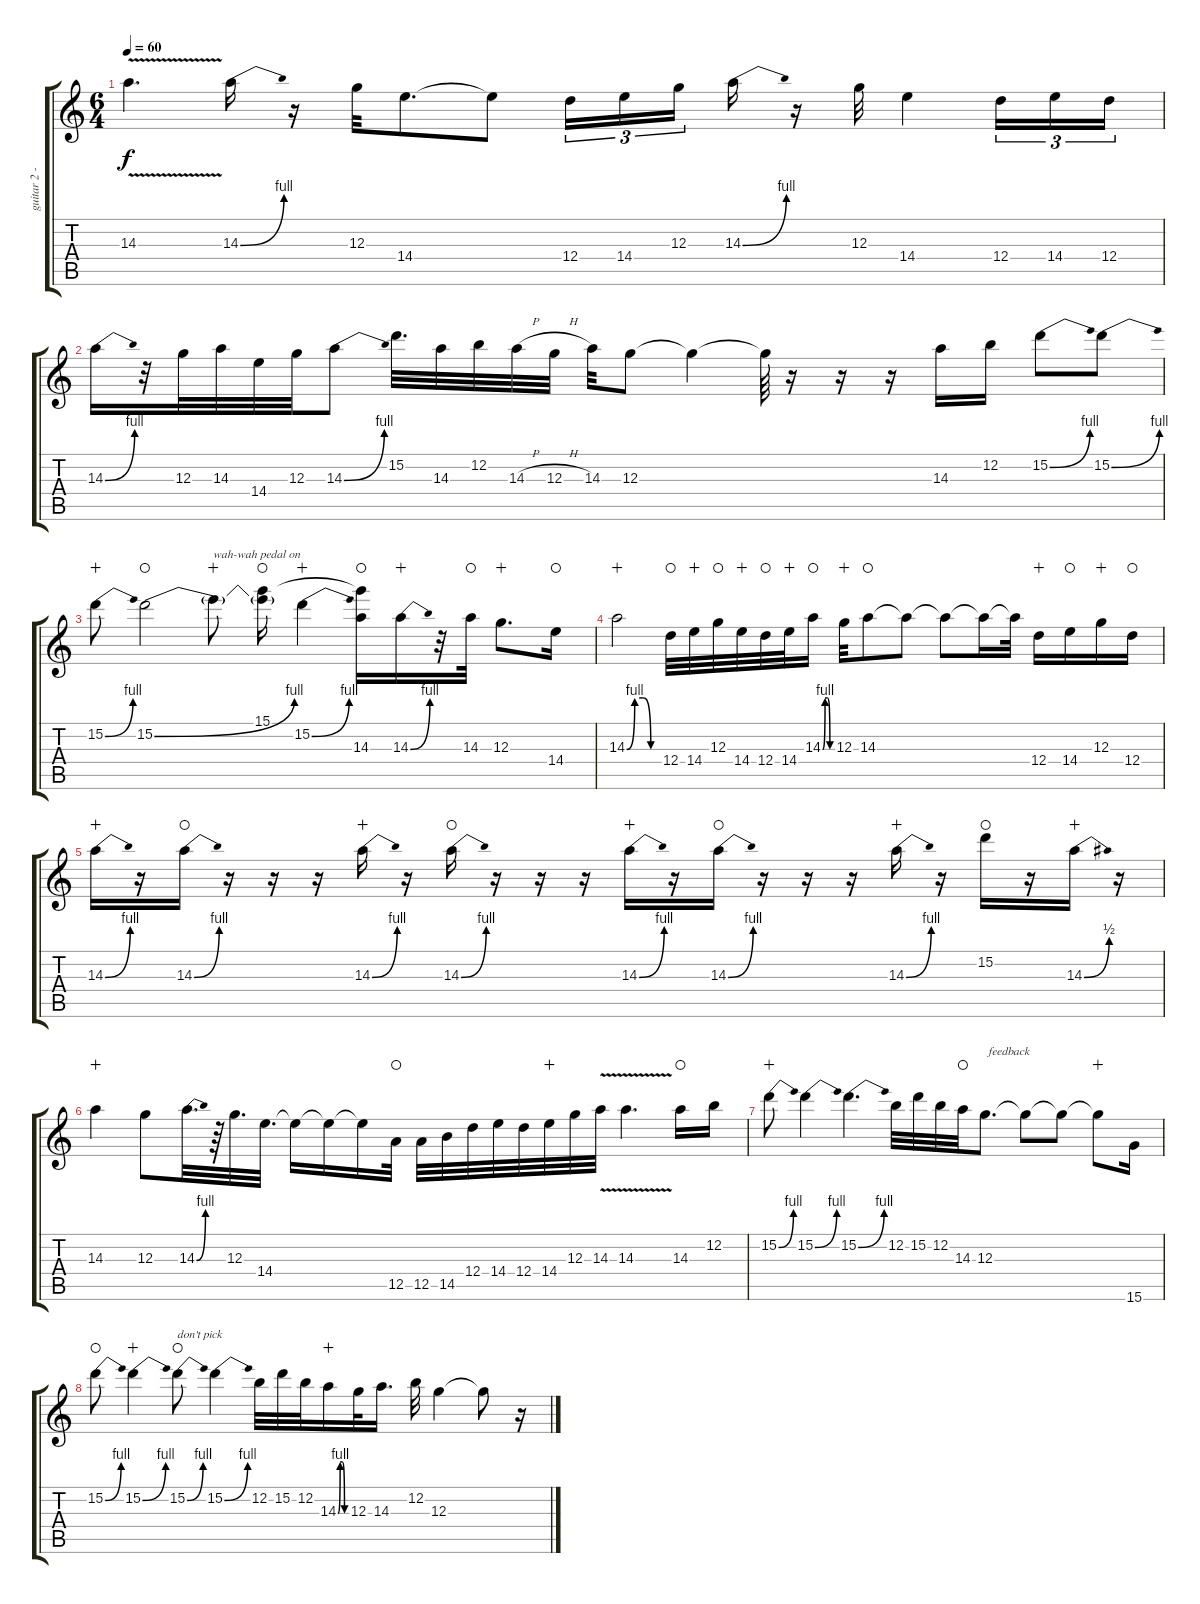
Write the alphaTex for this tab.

\track ("guitar 2 - distortion" "guitar 2 -") {instrument distortionguitar}
\staff {score tabs}
\tuning (E4 B3 G3 D3 A2 E2) {hide}
\ts (6 4)
\tempo 60
\clef g2
\ks c
14.3{v}.4{d dy f} 14.3{be (bend 0 0 60 4)}.16 r.16 12.3.32 14.4.8{d} 14.4{t}.8 12.4.16{tu (3 2)} 14.4.16{tu (3 2)} 12.3.16{tu (3 2) beam splitsecondary} 14.3{be (bend 0 0 60 4)}.16 r.16 12.3.32 14.4.4 12.4.16{tu (3 2)} 14.4.16{tu (3 2)} 12.4.16{tu (3 2)} |
14.3{be (bend 0 0 60 4)}.16 r.32 12.3.32 14.3.32 14.4.32 12.3.32 14.3{be (bend 0 0 60 4)}.8 15.2.32{d} 14.3.32 12.2.32 14.3{h}.32 12.3{h}.32 14.3.32 12.3.8 12.3{t}.4 12.3{t}.64 r.16 r.16 r.16 14.3.16 12.2.16 15.2{be (bend 0 0 60 4)}.8 15.2{be (bend 0 0 60 4)}.8 |
15.2{be (bend 0 0 60 4)}.8{wahc} 15.2{be (bend 0 0 60 4)}.2{waho} 15.2{t}.8{txt "wah-wah pedal on" wahc} (15.1 15.2{t}).16{waho} 15.2{be (bend 0 0 60 4)}.4{wahc} (15.1{t} 14.3).16{waho} 14.3{be (bend 0 0 60 4)}.16{wahc} r.32 14.3.32{waho} 12.3.8{d wahc} 14.4.16{waho} |
14.3{be (custom 0 0 15 4 30 4 45 0 60 0)}.2{wahc} 12.4.32{waho} 14.4.32{wahc} 12.3.32{waho} 14.4.32{wahc} 12.4.32{waho} 14.4.32{wahc} 14.3{be (custom 0 0 15 4 30 4 45 0 60 0)}.16{waho} 12.3.32{wahc} 14.3.8{waho} 14.3{t}.8 14.3{t}.8 14.3{t}.16 14.3{t}.32 12.4.16{wahc} 14.4.16{waho} 12.3.16{wahc} 12.4.16{waho} |
14.3{be (bend 0 0 60 4)}.16{wahc} r.16 14.3{be (bend 0 0 60 4)}.16{waho} r.16 r.16 r.16 14.3{be (bend 0 0 60 4)}.16{wahc} r.16 14.3{be (bend 0 0 60 4)}.16{waho} r.16 r.16 r.16 14.3{be (bend 0 0 60 4)}.16{wahc} r.16 14.3{be (bend 0 0 60 4)}.16{waho} r.16 r.16 r.16 14.3{be (bend 0 0 60 4)}.16{wahc} r.16 15.2.16{waho} r.16 14.3{be (bend 0 0 60 2)}.16{wahc} r.16 |
14.3.4{wahc} 12.3.8 14.3{be (bend 0 0 60 4)}.32{d} r.64 12.3.32{d} 14.4.32{d} 14.4{t}.16 14.4{t}.16 14.4{t}.16 12.5.32{waho} 12.5.32 14.5.32 12.4.32 14.4.32 12.4.32 14.4.32{wahc} 12.3.32 14.3{v}.32 14.3{v}.4{d} 14.3.16{waho} 12.2.16 |
15.2{be (bend 0 0 60 4)}.8{wahc} 15.2{be (bend 0 0 60 4)}.4 15.2{be (bend 0 0 60 4)}.4{d} 12.2.32 15.2.32 12.2.32 14.3.32{waho} 12.3.8{d txt " feedback" volume 1} 12.3{t}.8{volume 12} 12.3{t}.8{volume 3} 12.3{t}.8{wahc} 15.6.16{volume 12} |
15.2{be (bend 0 0 60 4)}.8{volume 15 waho} 15.2{be (bend 0 0 60 4)}.4{wahc} 15.2{be (bend 0 0 60 4)}.8{txt "don't pick" waho} 15.2{be (bend 0 0 60 4)}.4 12.2.32 15.2.32 12.2.32 14.3{be (custom 0 0 15 4 30 4 45 0 60 0)}.16{wahc} 12.3.32 14.3.16{d} 12.2.32 12.3.4 12.3{t}.8 r.16
